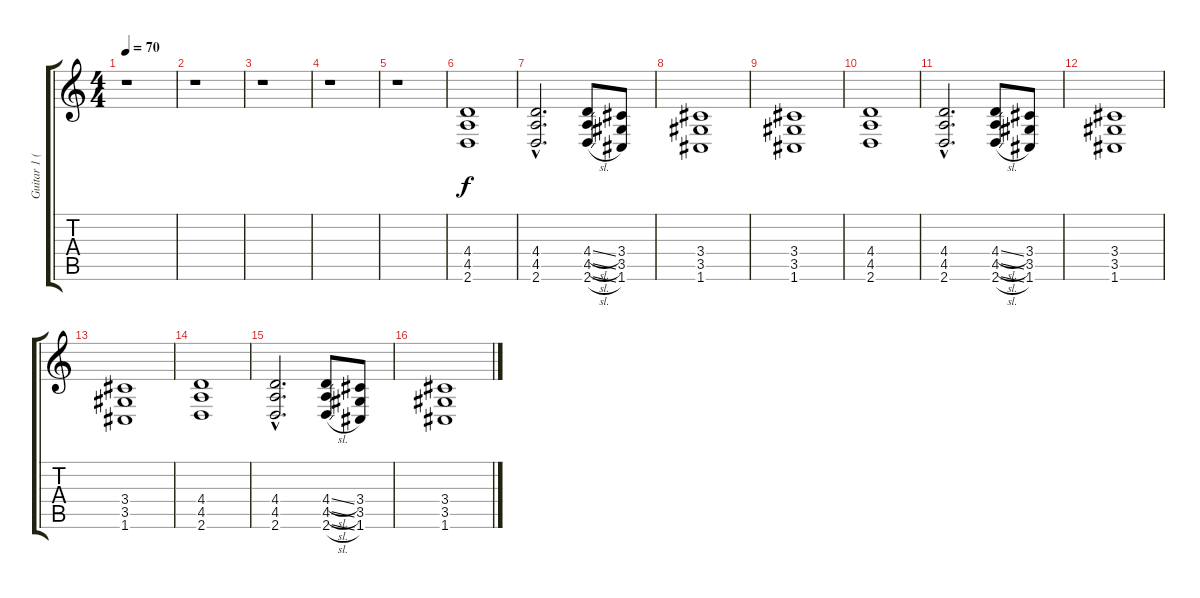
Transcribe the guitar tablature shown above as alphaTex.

\track ("Guitar 1 (Distortion)" "Guitar 1 (") {instrument distortionguitar}
\staff {score tabs}
\tuning (C4 G3 Eb3 Bb2 F2 C2) {hide}
\ts (4 4)
\tempo 70
\clef g2
\ks c
r.1{dy f} |
r.1 |
r.1 |
r.1 |
r.1 |
(4.4 4.5 2.6).1 |
(4.4{hac} 4.5{hac} 2.6{hac}).2{d} (4.4{sl} 4.5{sl} 2.6{sl}).8 (3.4 3.5 1.6).8 |
(3.4 3.5 1.6).1 |
(3.4 3.5 1.6).1 |
(4.4 4.5 2.6).1 |
(4.4{hac} 4.5{hac} 2.6{hac}).2{d} (4.4{sl} 4.5{sl} 2.6{sl}).8 (3.4 3.5 1.6).8 |
(3.4 3.5 1.6).1 |
(3.4 3.5 1.6).1 |
(4.4 4.5 2.6).1 |
(4.4{hac} 4.5{hac} 2.6{hac}).2{d} (4.4{sl} 4.5{sl} 2.6{sl}).8 (3.4 3.5 1.6).8 |
(3.4 3.5 1.6).1
